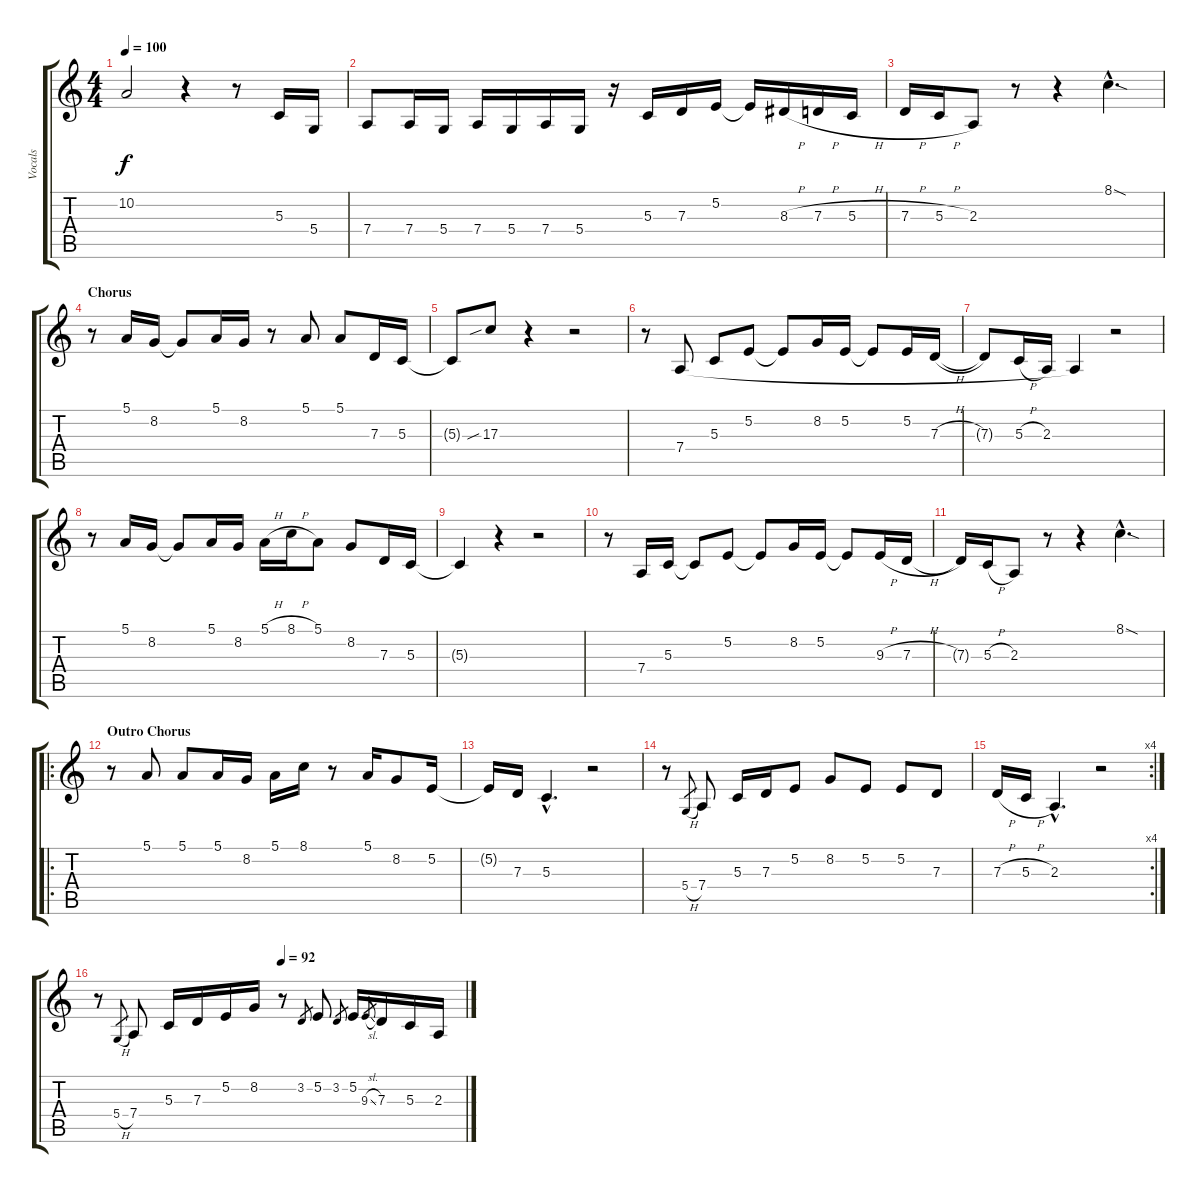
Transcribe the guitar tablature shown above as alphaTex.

\track ("Vocals" "Vocals") {instrument lead2sawtooth}
\staff {score tabs}
\tuning (E4 B3 G3 D3 A2 E2) {hide}
\ts (4 4)
\tempo 100
\clef g2
\ks c
10.2{t}.2{dy f} r.4 r.8 5.3.16 5.4.16 |
7.4.8 7.4.16 5.4.16 7.4.16 5.4.16 7.4.16 5.4.16 r.16 5.3.16 7.3.16 5.2.16 5.2{t}.16 8.3{h}.16 7.3{h}.16 5.3{h}.16 |
7.3{h}.16 5.3{h}.16 2.3.8 r.8 r.4 8.1{sod hac}.4{d} |
\section ("" "Chorus")
r.8 5.1.16 8.2.16 8.2{t}.8 5.1.16 8.2.16 r.8 5.1.8 5.1.8 7.3.16 5.3.16 |
5.3{t}.8 17.3{sib}.8 r.4 r.2 |
r.8 7.4.8 5.3.8 5.2.8 5.2{t}.8 8.2.16 5.2.16 5.2{t}.8 5.2.16 7.3{h}.16 |
7.3{t}.8 5.3{h}.16 2.3.16 7.4{t}.4 r.2 |
r.8 5.1.16 8.2.16 8.2{t}.8 5.1.16 8.2.16 5.1{h}.16 8.1{h}.16 5.1.8 8.2.8 7.3.16 5.3.16 |
5.3{t}.4 r.4 r.2 |
r.8 7.4.16 5.3.16 5.3{t}.8 5.2.8 5.2{t}.8 8.2.16 5.2.16 5.2{t}.8 9.3{h}.16 7.3{h}.16 |
7.3{t}.16 5.3{h}.16 2.3.8 r.8 r.4 8.1{sod hac}.4{d} |
\ro
\section ("" "Outro Chorus")
r.8 5.1.8 5.1.8 5.1.16 8.2.16 5.1.16 8.1.16 r.8 5.1.16 8.2.8 5.2.16 |
5.2{t}.16 7.3.16 5.3{hac}.4{d} r.2 |
r.8 5.4{h}.8{gr} 7.4.8 5.3.16 7.3.16 5.2.8 8.2.8 5.2.8 5.2.8 7.3.8 |
\rc 4
7.3{h}.16 5.3{h}.16 2.3{hac}.4{d} r.2 |
\tempo (92 0.5)
r.8 5.4{h}.8{gr} 7.4.8 5.3.16 7.3.16 5.2.16 8.2.16 r.8 3.2.8{gr} 5.2.8 3.2.8{gr} 5.2.16 9.3{sl}.8{gr} 7.3.16 5.3.16 2.3.16
